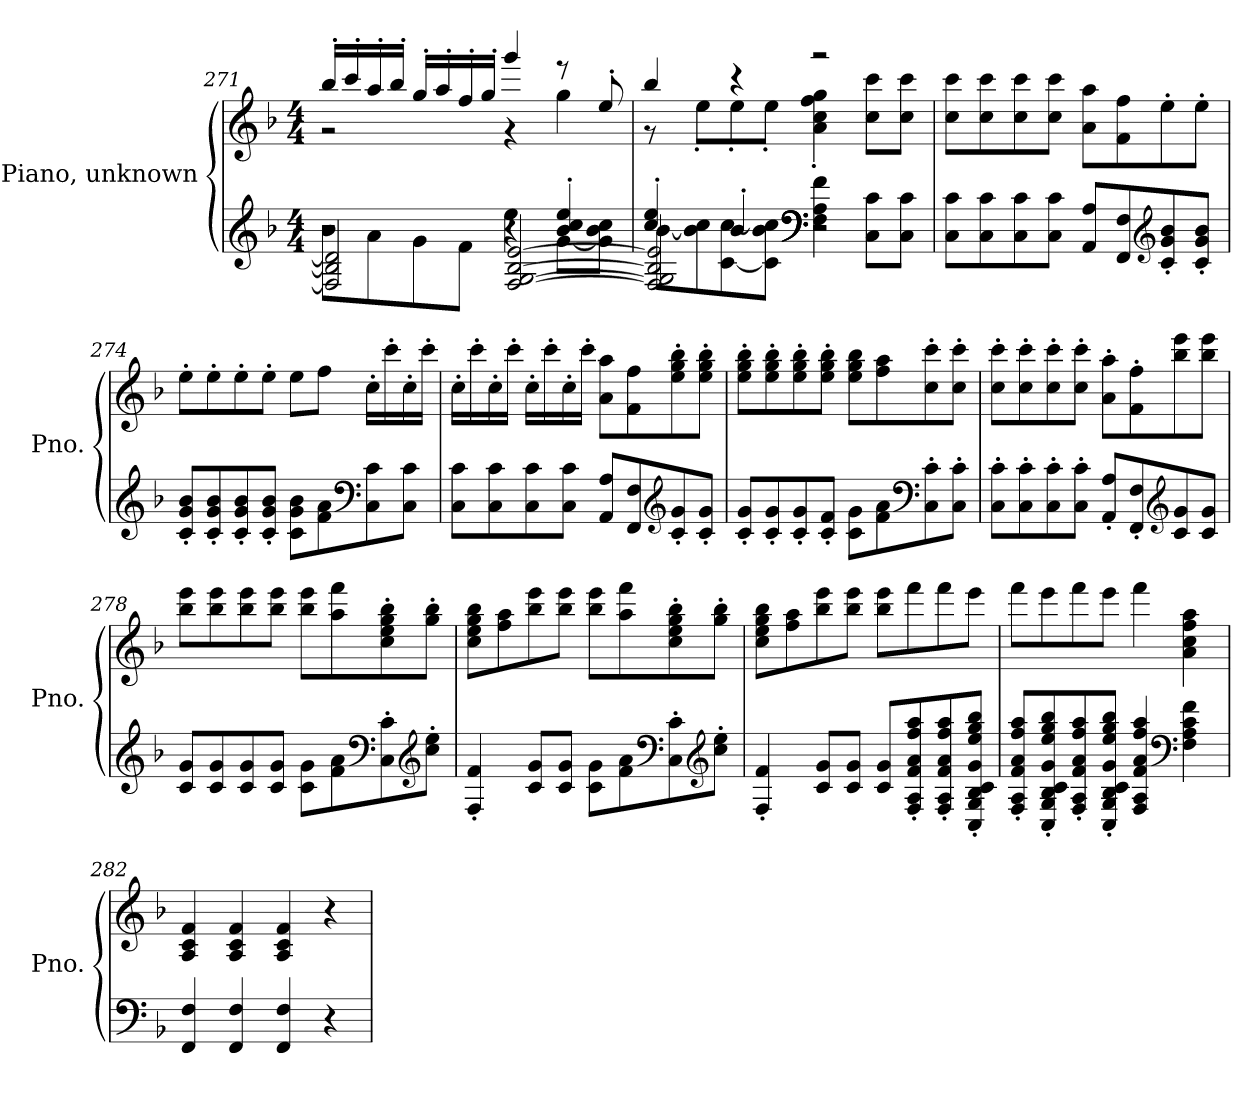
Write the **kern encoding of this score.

**kern	**kern
*part1	*part1
*staff2	*staff1
*I"Piano, unknown	*
*I'Pno.	*
!!LO:LB:g=z
*clefG2	*clefG2
*k[b-]	*k[b-]
*M4/4	*M4/4
=271	=271
*^	*^
*	*^	*	*
2r	8b-\L	2F/] 2B-/] 2d/]	16bb-'/LL	2r
.	.	.	16ccc'/	.
.	8a\	.	16aa'/	.
.	.	.	16bb-'/JJ	.
.	8g\	.	16gg'/LL	.
.	.	.	16aa'/	.
.	8f\J	.	16ff'/	.
.	.	.	16gg'/JJ	.
4r	4ee\	[2F/ [2G/ [2B-/ [2e/	4ggg/	4r
4b-/' 4cc/' 4ee/'	[8g\L	.	8r	4gg\
.	8g\] 8b-\ 8cc\J	.	8ee'/	.
=272	=272	=272	=272	=272
4cc/' 4ee/'	[8b-\L	2F/] 2G/] 2B-/] 2e/]	4bb-/	8r
.	8b-\] 8cc\	.	.	8ee'\L
4b-'/	[8c\ [8cc\	.	4r	8ee'\
.	8c\] 8b-\ 8cc\]J	.	.	8ee'\J
*clefF4	*	*	*	*
2r	4F\ 4A\ 4f\	2r	2r	4a\' 4cc\' 4ff\' 4gg\'
.	8C\ 8c\L	.	.	8cc\ 8ccc\L
.	8C\ 8c\J	.	.	8cc\ 8ccc\J
*v	*v	*v	*	*
*	*v	*v
=273	=273
8C\ 8c\L	8cc\ 8ccc\L
8C\ 8c\	8cc\ 8ccc\
8C\ 8c\	8cc\ 8ccc\
8C\ 8c\J	8cc\ 8ccc\J
8AA/ 8A/L	8a\ 8aa\L
8FF/ 8F/	8f\ 8ff\
*clefG2	*
8c/' 8g/' 8b-/'	8ee'\
8c/' 8g/' 8b-/'J	8ee'\J
!!LO:LB:g=z
=274	=274
8c/' 8g/' 8b-/'L	8ee'\L
8c/' 8g/' 8b-/'	8ee'\
8c/' 8g/' 8b-/'	8ee'\
8c/' 8g/' 8b-/'J	8ee'\J
8c\ 8g\ 8b-\L	8ee\L
8f\ 8a\	8ff\J
*clefF4	*
8C\ 8c\	16cc'\LL
.	16ccc'\
8C\ 8c\J	16cc'\
.	16ccc'\JJ
=275	=275
8C\ 8c\L	16cc'\LL
.	16ccc'\
8C\ 8c\	16cc'\
.	16ccc'\JJ
8C\ 8c\	16cc'\LL
.	16ccc'\
8C\ 8c\J	16cc'\
.	16ccc'\JJ
8AA/ 8A/L	8a\ 8aa\L
8FF/ 8F/	8f\ 8ff\
*clefG2	*
8c/' 8g/'	8ee\' 8gg\' 8bb-\'
8c/' 8g/'J	8ee\' 8gg\' 8bb-\'J
=276	=276
8c/' 8g/'L	8ee\' 8gg\' 8bb-\'L
8c/' 8g/'	8ee\' 8gg\' 8bb-\'
8c/' 8g/'	8ee\' 8gg\' 8bb-\'
8c/' 8f/'J	8ee\' 8gg\' 8bb-\'J
8c\ 8g\L	8ee\ 8gg\ 8bb-\L
8f\ 8a\	8ff\ 8aa\
*clefF4	*
8C\' 8c\'	8cc\' 8ccc\'
8C\' 8c\'J	8cc\' 8ccc\'J
!!LO:PB:g=z
=277	=277
8C\' 8c\'L	8cc\' 8ccc\'L
8C\' 8c\'	8cc\' 8ccc\'
8C\' 8c\'	8cc\' 8ccc\'
8C\' 8c\'J	8cc\' 8ccc\'J
8AA/' 8A/'L	8a\' 8aa\'L
8FF/' 8F/'	8f\' 8ff\'
*clefG2	*
8c/ 8g/	8bb-\ 8eee\
8c/ 8g/J	8bb-\ 8eee\J
=278	=278
8c/ 8g/L	8bb-\ 8eee\L
8c/ 8g/	8bb-\ 8eee\
8c/ 8g/	8bb-\ 8eee\
8c/ 8g/J	8bb-\ 8eee\J
8c\ 8g\L	8bb-\ 8eee\L
8f\ 8a\	8aa\ 8fff\
*clefF4	*
8C\' 8c\'	8cc\' 8ee\' 8gg\' 8bb-\'
*clefG2	*
8cc\' 8ee\'J	8gg\' 8bb-\'J
=279	=279
4F/' 4f/'	8cc\ 8ee\ 8gg\ 8bb-\L
.	8ff\ 8aa\
8c/ 8g/L	8bb-\ 8eee\
8c/ 8g/J	8bb-\ 8eee\J
8c\ 8g\L	8bb-\ 8eee\L
8f\ 8a\	8aa\ 8fff\
*clefF4	*
8C\' 8c\'	8cc\' 8ee\' 8gg\' 8bb-\'
*clefG2	*
8cc\' 8ee\'J	8gg\' 8bb-\'J
!!LO:LB:g=z
=280	=280
4F/' 4f/'	8cc\ 8ee\ 8gg\ 8bb-\L
.	8ff\ 8aa\
8c/ 8g/L	8bb-\ 8eee\
8c/ 8g/J	8bb-\ 8eee\J
8c/ 8g/L	8bb-\ 8eee\L
8F/' 8A/' 8f/' 8a/' 8ff/' 8aa/'	8fff\
8F/' 8A/' 8f/' 8a/' 8ff/' 8aa/'	8fff\
8C/' 8G/' 8B-/' 8c/' 8g/' 8ee/' 8gg/' 8bb-/'J	8eee\J
=281	=281
8F/' 8A/' 8f/' 8a/' 8ff/' 8aa/'L	8fff\L
8C/' 8G/' 8B-/' 8c/' 8g/' 8ee/' 8gg/' 8bb-/'	8eee\
8F/' 8A/' 8f/' 8a/' 8ff/' 8aa/'	8fff\
8C/' 8G/' 8B-/' 8c/' 8g/' 8ee/' 8gg/' 8bb-/'J	8eee\J
4F/ 4A/ 4f/ 4a/ 4ff/ 4aa/	4fff\
*clefF4	*
4F\ 4A\ 4c\ 4f\	4a\ 4cc\ 4ff\ 4aa\
=282	=282
4FF/ 4F/	4A/ 4c/ 4f/
4FF/ 4F/	4A/ 4c/ 4f/
4FF/ 4F/	4A/ 4c/ 4f/
4r	4r
=	=
*-	*-
